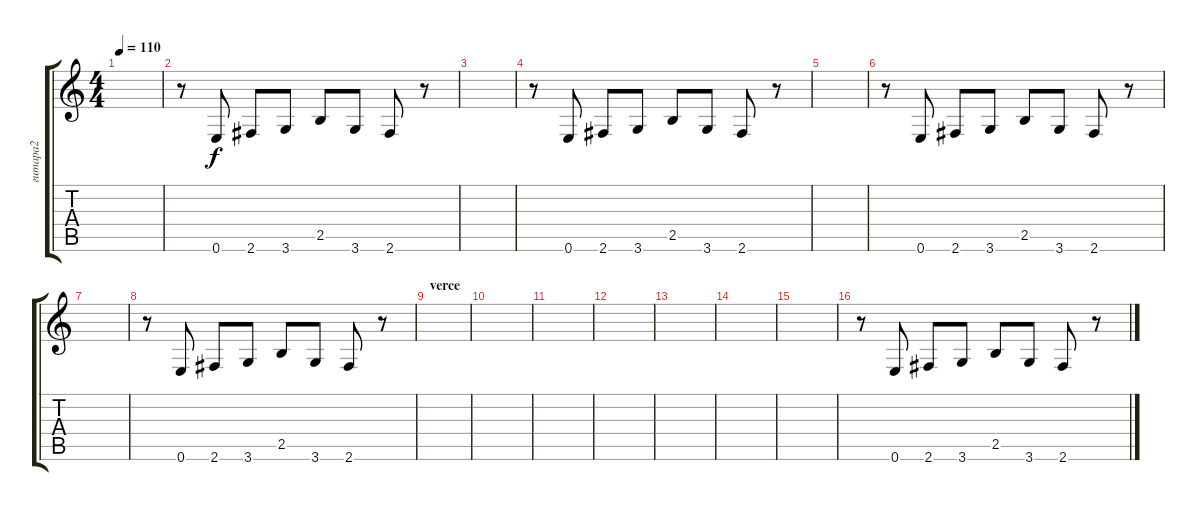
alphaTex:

\track ("гитара2" "гитара2") {instrument acousticguitarsteel}
\staff {score tabs}
\tuning (E4 B3 G3 D3 A2 E2) {hide}
\ts (4 4)
\tempo 110
\clef g2
\ks c
|
r.8 0.6.8 2.6.8 3.6.8 2.5.8 3.6.8 2.6.8 r.8 |
|
r.8 0.6.8 2.6.8 3.6.8 2.5.8 3.6.8 2.6.8 r.8 |
|
r.8 0.6.8 2.6.8 3.6.8 2.5.8 3.6.8 2.6.8 r.8 |
|
r.8 0.6.8 2.6.8 3.6.8 2.5.8 3.6.8 2.6.8 r.8 |
\section ("" "verce")
|
|
|
|
|
|
|
r.8 0.6.8 2.6.8 3.6.8 2.5.8 3.6.8 2.6.8 r.8
